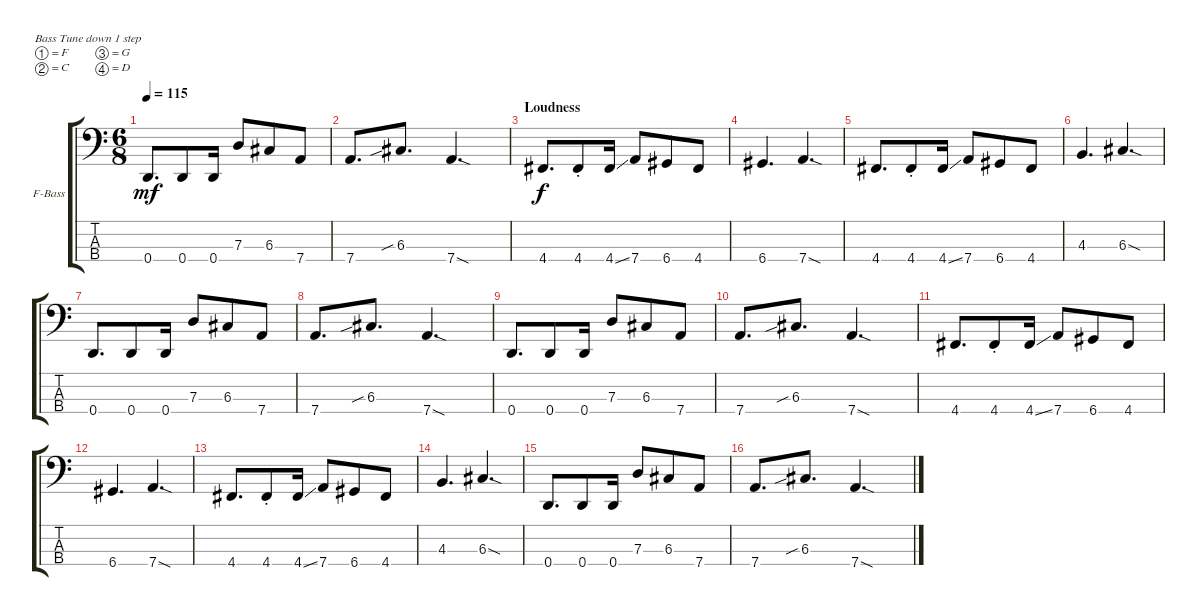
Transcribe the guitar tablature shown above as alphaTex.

\bracketExtendMode groupsimilarinstruments
\firstSystemTrackNameOrientation horizontal
\otherSystemsTrackNameOrientation horizontal
\track ("Fretless Bass" "F-Bass") {instrument fretlessbass}
\staff {score tabs}
\tuning (F2 C2 G1 D1)
\ts (6 8)
\tempo 115
\clef f4
\ks c
0.4.8{d dy mf} 0.4.8 0.4.16 7.3.8 6.3.8 7.4.8 |
7.4.8{d} 6.3{sib}.8{d} 7.4{sod}.4{d} |
\section ("" "Loudness")
4.4.8{d dy f} 4.4{st}.8 4.4{ss}.16 7.4.8 6.4.8 4.4.8 |
6.4.4{d} 7.4{sod}.4{d} |
4.4.8{d} 4.4{st}.8 4.4{ss}.16 7.4.8 6.4.8 4.4.8 |
4.3.4{d} 6.3{sod}.4{d} |
0.4.8{d} 0.4.8 0.4.16 7.3.8 6.3.8 7.4.8 |
7.4.8{d} 6.3{sib}.8{d} 7.4{sod}.4{d} |
0.4.8{d} 0.4.8 0.4.16 7.3.8 6.3.8 7.4.8 |
7.4.8{d} 6.3{sib}.8{d} 7.4{sod}.4{d} |
4.4.8{d} 4.4{st}.8 4.4{ss}.16 7.4.8 6.4.8 4.4.8 |
6.4.4{d} 7.4{sod}.4{d} |
4.4.8{d} 4.4{st}.8 4.4{ss}.16 7.4.8 6.4.8 4.4.8 |
4.3.4{d} 6.3{sod}.4{d} |
0.4.8{d} 0.4.8 0.4.16 7.3.8 6.3.8 7.4.8 |
7.4.8{d} 6.3{sib}.8{d} 7.4{sod}.4{d}
